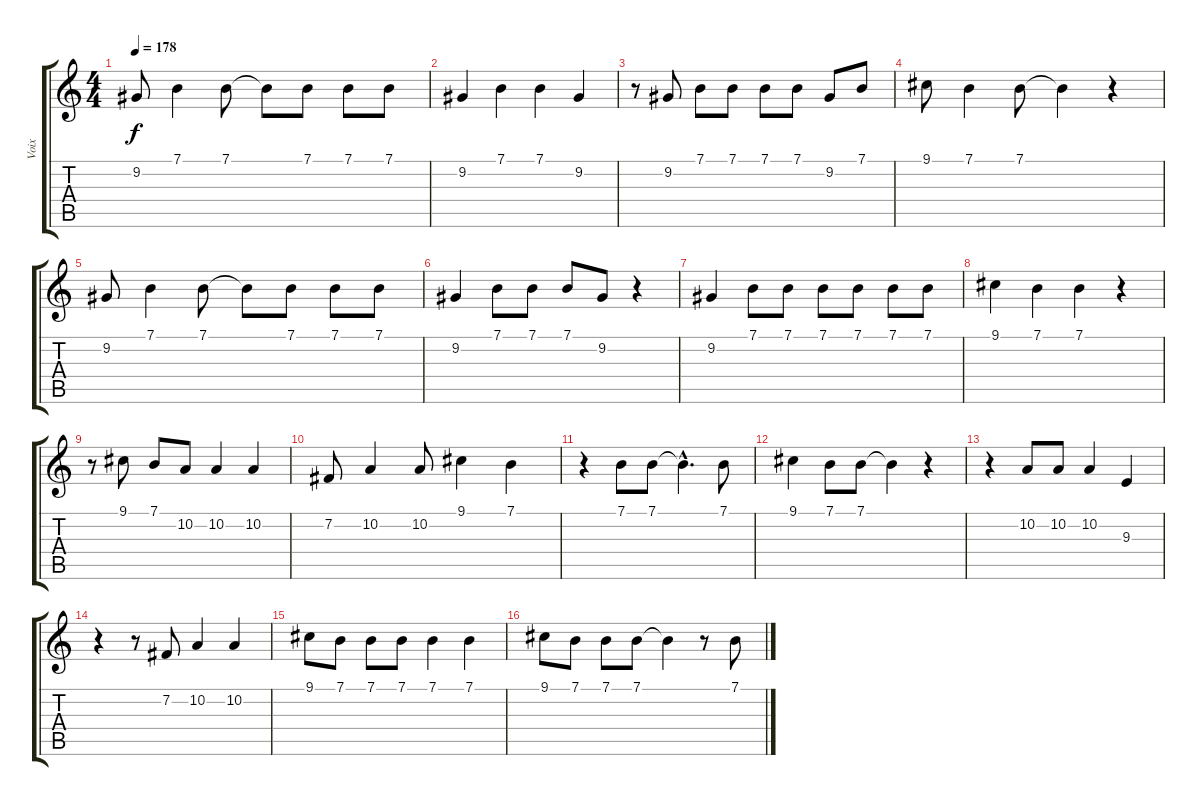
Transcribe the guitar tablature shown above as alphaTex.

\track ("Voix" "Voix") {instrument accordion}
\staff {score tabs}
\tuning (E4 B3 G3 D3 A2 E2) {hide}
\ts (4 4)
\tempo 178
\clef g2
\ks c
9.2.8{dy f} 7.1.4 7.1.8 7.1{t}.8 7.1.8 7.1.8 7.1.8 |
9.2.4 7.1.4 7.1.4 9.2.4 |
r.8 9.2.8 7.1.8 7.1.8 7.1.8 7.1.8 9.2.8 7.1.8 |
9.1.8 7.1.4 7.1.8 7.1{t}.4 r.4 |
9.2.8 7.1.4 7.1.8 7.1{t}.8 7.1.8 7.1.8 7.1.8 |
9.2.4 7.1.8 7.1.8 7.1.8 9.2.8 r.4 |
9.2.4 7.1.8 7.1.8 7.1.8 7.1.8 7.1.8 7.1.8 |
9.1.4 7.1.4 7.1.4 r.4 |
r.8 9.1.8 7.1.8 10.2.8 10.2.4 10.2.4 |
7.2.8 10.2.4 10.2.8 9.1.4 7.1.4 |
r.4 7.1.8 7.1.8 7.1{hac t}.4{d} 7.1.8 |
9.1.4 7.1.8 7.1.8 7.1{t}.4 r.4 |
r.4 10.2.8 10.2.8 10.2.4 9.3.4 |
r.4 r.8 7.2.8 10.2.4 10.2.4 |
9.1.8 7.1.8 7.1.8 7.1.8 7.1.4 7.1.4 |
9.1.8 7.1.8 7.1.8 7.1.8 7.1{t}.4 r.8 7.1.8
